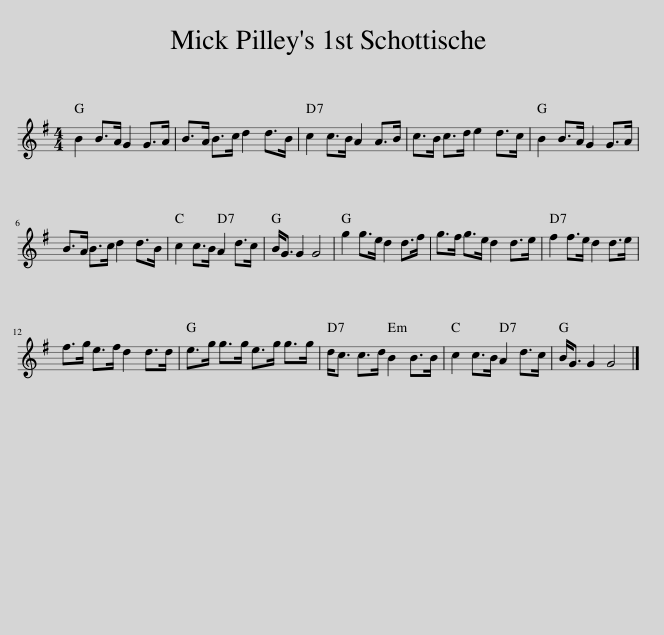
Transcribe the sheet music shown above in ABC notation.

X:1
L:1/8
M:4/4
I:linebreak $
K:G
V:1 treble
V:1
 B2 B>A G2 G>A | B>A B>c d2 d>B | c2 c>B A2 A>B | c>B c>d e2 d>c | B2 B>A G2 G>A |$ %5
 B>A B>c d2 d>B | c2 c>B A2 d>c | B<G G2 G4 | g2 g>e d2 d>f | g>f g>e d2 d>e | %10
 f2 f>e d2 d>e |$ f>g e>f d2 d>d | e>g g>g e>g g>g | d<c c>d B2 B>B | c2 c>B A2 d>c | %15
 B<G G2 G4 |] %16
